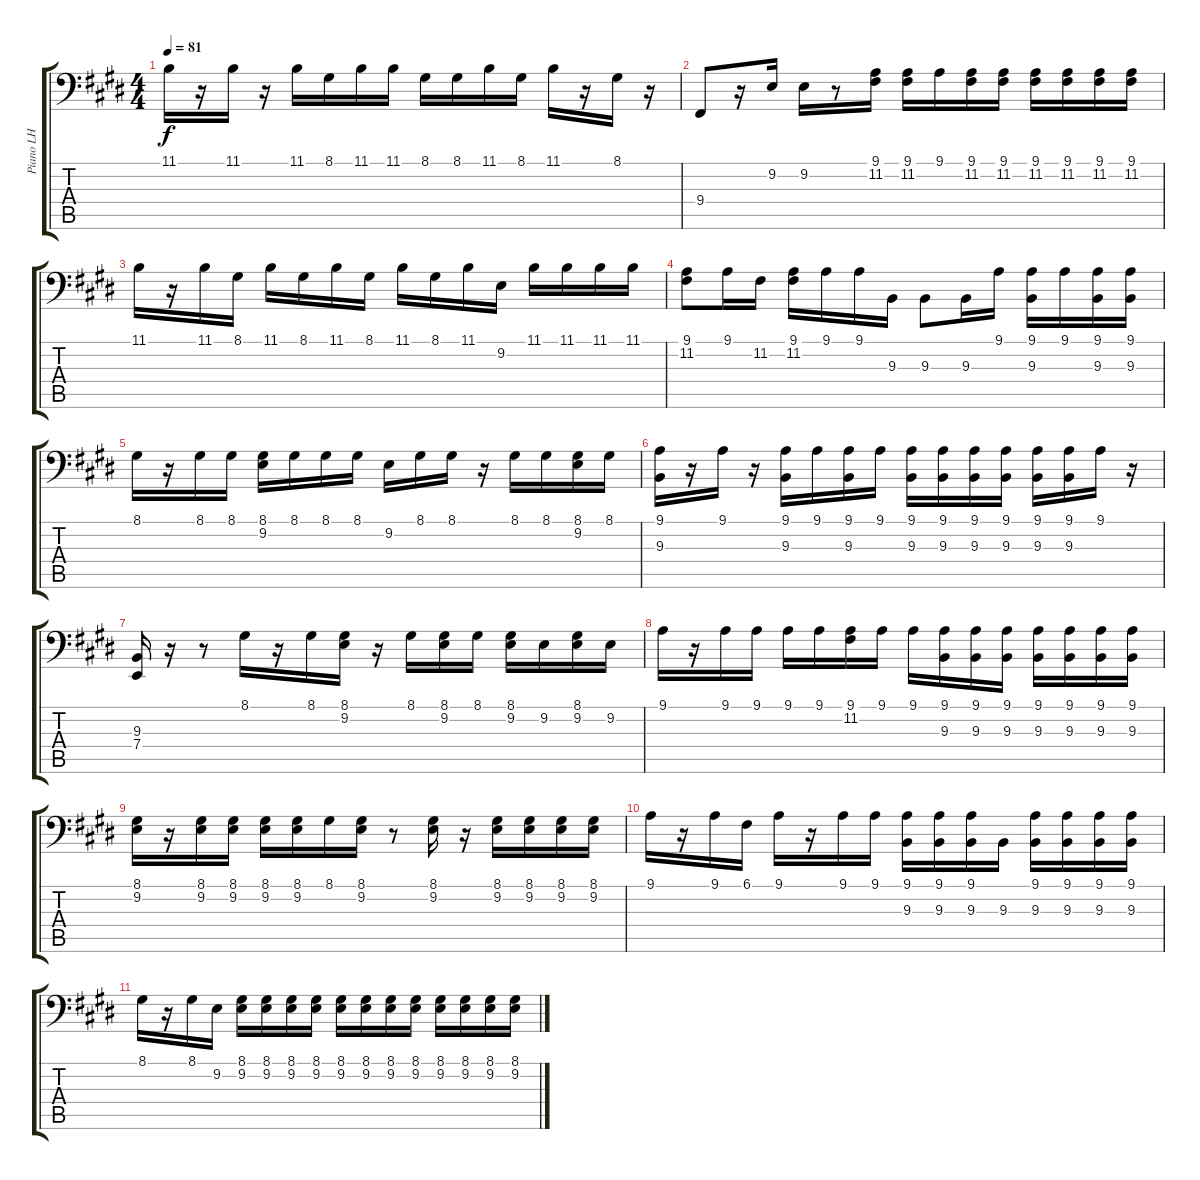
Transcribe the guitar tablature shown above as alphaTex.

\track ("Piano LH" "Piano LH") {instrument brightacousticpiano}
\staff {score tabs}
\tuning (C3 G2 D2 A1 E1 B0) {hide}
\ts (4 4)
\tempo 81
\clef f4
\ks c#minor
11.1.16{dy f} r.16 11.1.16 r.16 11.1.16 8.1.16 11.1.16 11.1.16 8.1.16 8.1.16 11.1.16 8.1.16 11.1.16 r.16 8.1.16 r.16 |
\ks e
9.4.8 r.16 9.2.16 9.2.16 r.8 (9.1 11.2).16 (9.1 11.2).16 9.1.16 (9.1 11.2).16 (9.1 11.2).16 (9.1 11.2).16 (9.1 11.2).16 (9.1 11.2).16 (9.1 11.2).16 |
\ks c#minor
11.1.16 r.16 11.1.16 8.1.16 11.1.16 8.1.16 11.1.16 8.1.16 11.1.16 8.1.16 11.1.16 9.2.16 11.1.16 11.1.16 11.1.16 11.1.16 |
(9.1 11.2).8 9.1.16 11.2.16 (9.1 11.2).16 9.1.16 9.1.16 9.3.16 9.3.8 9.3.16 9.1.16 (9.1 9.3).16 9.1.16 (9.1 9.3).16 (9.1 9.3).16 |
\ks e
8.1.16 r.16 8.1.16 8.1.16 (8.1 9.2).16 8.1.16 8.1.16 8.1.16 9.2.16 8.1.16 8.1.16 r.16 8.1.16 8.1.16 (8.1 9.2).16 8.1.16 |
\ks c#minor
(9.1 9.3).16 r.16 9.1.16 r.16 (9.1 9.3).16 9.1.16 (9.1 9.3).16 9.1.16 (9.1 9.3).16 (9.1 9.3).16 (9.1 9.3).16 (9.1 9.3).16 (9.1 9.3).16 (9.1 9.3).16 9.1.16 r.16 |
(9.3 7.4).16 r.16 r.8 8.1.16 r.16 8.1.16 (8.1 9.2).16 r.16 8.1.16 (8.1 9.2).16 8.1.16 (8.1 9.2).16 9.2.16 (8.1 9.2).16 9.2.16 |
\ks e
9.1.16 r.16 9.1.16 9.1.16 9.1.16 9.1.16 (9.1 11.2).16 9.1.16 9.1.16 (9.1 9.3).16 (9.1 9.3).16 (9.1 9.3).16 (9.1 9.3).16 (9.1 9.3).16 (9.1 9.3).16 (9.1 9.3).16 |
\ks c#minor
(8.1 9.2).16 r.16 (8.1 9.2).16 (8.1 9.2).16 (8.1 9.2).16 (8.1 9.2).16 8.1.16 (8.1 9.2).16 r.8 (8.1 9.2).16 r.16 (8.1 9.2).16 (8.1 9.2).16 (8.1 9.2).16 (8.1 9.2).16 |
9.1.16 r.16 9.1.16 6.1.16 9.1.16 r.16 9.1.16 9.1.16 (9.1 9.3).16 (9.1 9.3).16 (9.1 9.3).16 9.3.16 (9.1 9.3).16 (9.1 9.3).16 (9.1 9.3).16 (9.1 9.3).16 |
8.1.16 r.16 8.1.16 9.2.16 (8.1 9.2).16 (8.1 9.2).16 (8.1 9.2).16 (8.1 9.2).16 (8.1 9.2).16 (8.1 9.2).16 (8.1 9.2).16 (8.1 9.2).16 (8.1 9.2).16 (8.1 9.2).16 (8.1 9.2).16 (8.1 9.2).16
